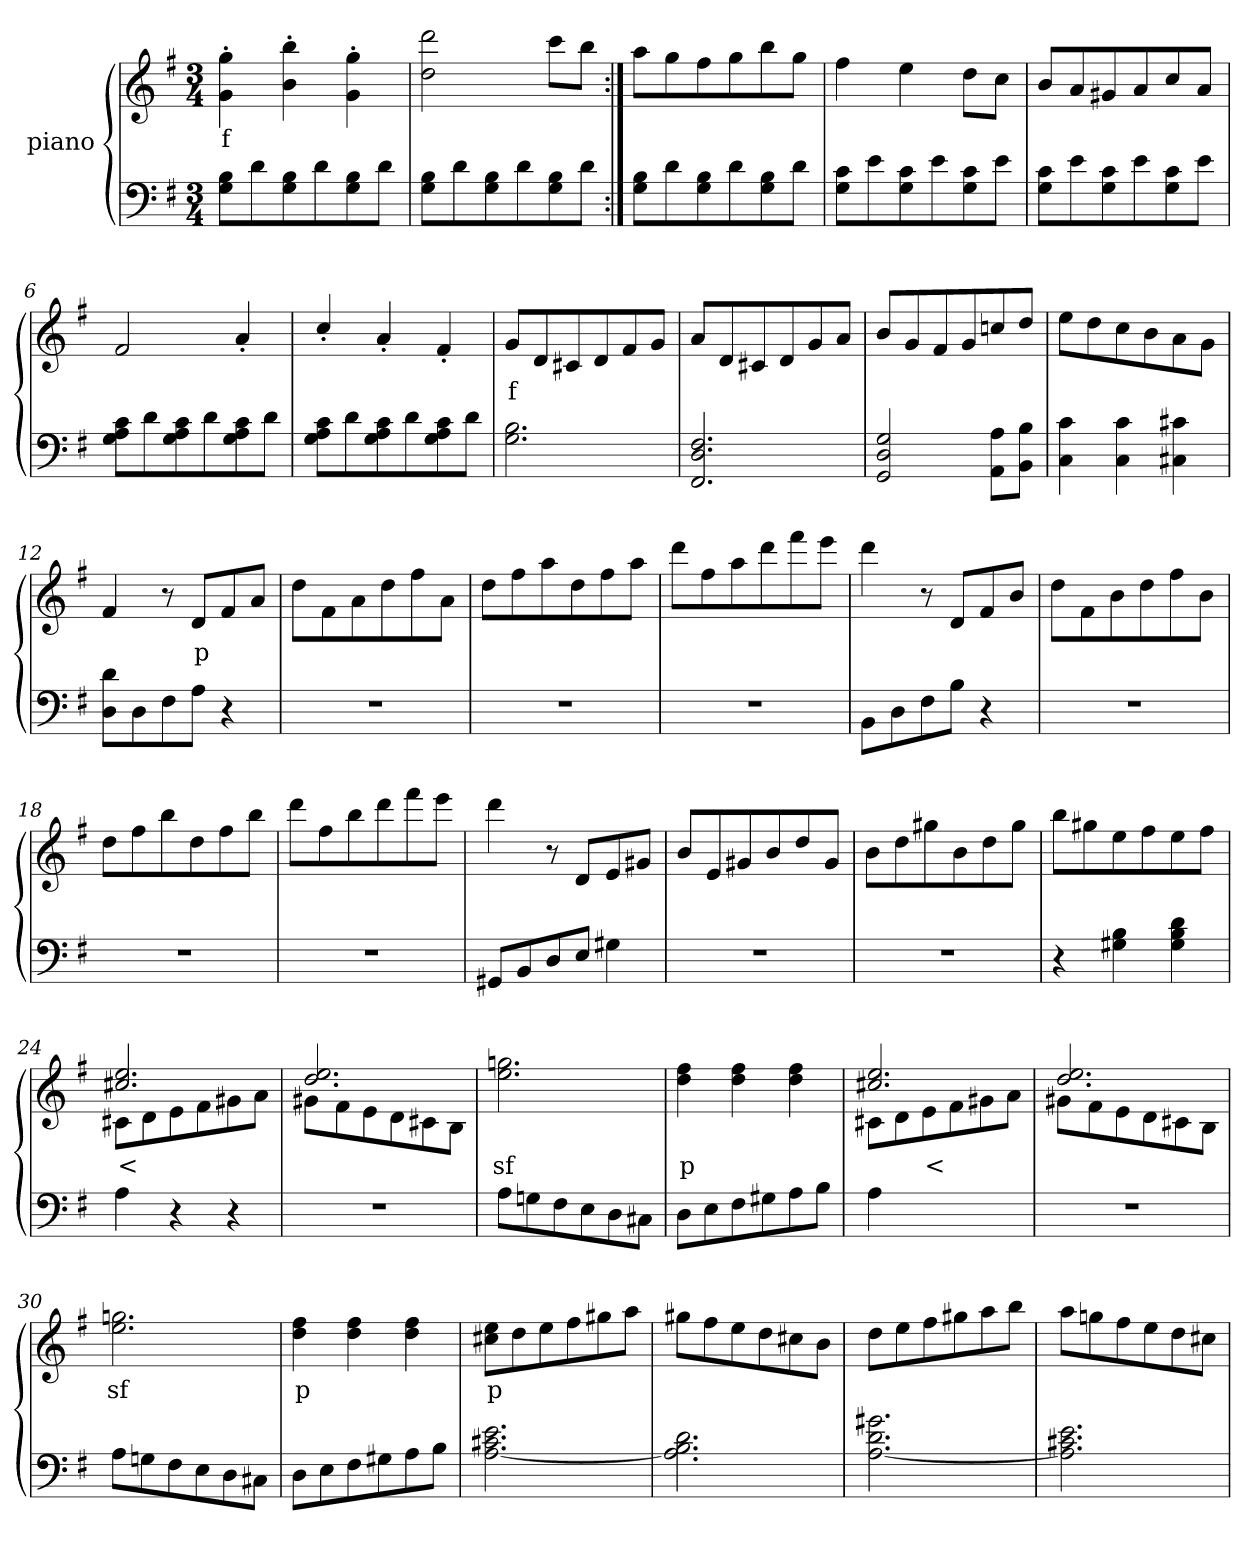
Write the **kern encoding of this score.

**kern	**kern	**text
*part2	*part1	*part1
*staff2	*staff1	*staff1
*	*I"piano	*
*clefF4	*clefG2	*
*k[f#]	*k[f#]	*
*G:	*G:	*
*M3/4	*M3/4	*
=1	=1	=1
8G 8BL	4g'> 4gg'>	f
8d	.	.
8G 8B	4b'> 4bb'>	.
8d	.	.
8G 8B	4g'> 4gg'>	.
8dJ	.	.
=2	=2	=2
8G 8BL	2dd 2ddd	.
8d	.	.
8G 8B	.	.
8d	.	.
8G 8B	8cccL	.
8dJ	8bbJ	.
=3:|!	=3:|!	=3:|!
8G 8BL	8aaL	.
8d	8gg	.
8G 8B	8ff#	.
8d	8gg	.
8G 8B	8bb	.
8dJ	8ggJ	.
=4	=4	=4
8G 8cL	4ff#	.
8e	.	.
8G 8c	4ee	.
8e	.	.
8G 8c	8ddL	.
8eJ	8ccJ	.
=5	=5	=5
8G 8cL	8bL	.
8e	8a	.
8G 8c	8g#X	.
8e	8a	.
8G 8c	8cc	.
8eJ	8aJ	.
=6	=6	=6
8G 8A 8cL	2f#	.
8d	.	.
8G 8A 8c	.	.
8d	.	.
8G 8A 8c	4a'>	.
8dJ	.	.
=7	=7	=7
8G 8A 8cL	4cc'>/	.
8d	.	.
8G 8A 8c	4a'>	.
8d	.	.
8G 8A 8c	4f#'>	.
8dJ	.	.
=8	=8	=8
2.G 2.B	8gL	f
.	8d	.
.	8c#X	.
.	8d	.
.	8f#	.
.	8gJ	.
=9	=9	=9
2.FF# 2.D 2.F#	8aL	.
.	8d	.
.	8c#X	.
.	8d	.
.	8g	.
.	8aJ	.
=10	=10	=10
2GG 2D 2G	8bL	.
.	8g	.
.	8f#	.
.	8g	.
8AA 8AL	8ccn	.
8BB 8BJ	8ddJ	.
=11	=11	=11
4C 4c	8eeL	.
.	8dd	.
4C 4c	8cc	.
.	8b	.
4C#X 4c#X	8a	.
.	8gJ	.
=12	=12	=12
8D 8dL	4f#	.
8D	.	.
8F#	8r	.
8AJ	8dL	p
4r	8f#	.
.	8aJ	.
=13	=13	=13
2.r	8ddL	.
.	8f#	.
.	8a	.
.	8dd	.
.	8ff#	.
.	8aJ	.
=14	=14	=14
2.r	8ddL	.
.	8ff#	.
.	8aa	.
.	8dd	.
.	8ff#	.
.	8aaJ	.
=15	=15	=15
2.r	8dddL	.
.	8ff#	.
.	8aa	.
.	8ddd	.
.	8fff#	.
.	8eeeJ	.
=16	=16	=16
8BBL	4ddd	.
8D	.	.
8F#	8r	.
8BJ	8dL	.
4r	8f#	.
.	8bJ	.
=17	=17	=17
2.r	8ddL	.
.	8f#	.
.	8b	.
.	8dd	.
.	8ff#	.
.	8bJ	.
=18	=18	=18
2.r	8ddL	.
.	8ff#	.
.	8bb	.
.	8dd	.
.	8ff#	.
.	8bbJ	.
=19	=19	=19
2.r	8dddL	.
.	8ff#	.
.	8bb	.
.	8ddd	.
.	8fff#	.
.	8eeeJ	.
=20	=20	=20
8GG#XL	4ddd	.
8BB	.	.
8D	8r	.
8EJ	8dL	.
4G#	8e	.
.	8g#XJ	.
=21	=21	=21
2.r	8bL	.
.	8e	.
.	8g#X	.
.	8b	.
.	8dd	.
.	8g#J	.
=22	=22	=22
2.r	8bL	.
.	8dd	.
.	8gg#X	.
.	8b	.
.	8dd	.
.	8gg#J	.
=23	=23	=23
4r	8bbL	.
.	8gg#X	.
4G#X 4B	8ee	.
.	8ff#	.
4G# 4B 4d	8ee	.
.	8ff#J	.
=24	=24	=24
*	*^	*
4A	2.cc#X 2.ee	8c#L	<
.	.	8d	.
4r	.	8e	.
.	.	8f#	.
4r	.	8g#X	.
.	.	8aJ	.
=25	=25	=25	=25
2.r	2.dd 2.ee	8g#XL	.
.	.	8f#	.
.	.	8e	.
.	.	8d	.
.	.	8c#X	.
.	.	8BJ	.
*	*v	*v	*
=26	=26	=26
8AL	2.ee 2.ggn	sf
8Gn	.	.
8F#	.	.
8E	.	.
8D	.	.
8C#XJ	.	.
=27	=27	=27
8DL	4dd 4ff#	p
8E	.	.
8F#	4dd 4ff#	.
8G#X	.	.
8A	4dd 4ff#	.
8BJ	.	.
=28	=28	=28
*	*^	*
4A	2.cc#X 2.ee	8c#L	.
.	.	8d	.
2ryy	.	8e	<
.	.	8f#	.
.	.	8g#X	.
.	.	8aJ	.
=29	=29	=29	=29
2.r	2.dd 2.ee	8g#XL	.
.	.	8f#	.
.	.	8e	.
.	.	8d	.
.	.	8c#X	.
.	.	8BJ	.
*	*v	*v	*
=30	=30	=30
8AL	2.ee 2.ggn	sf
8Gn	.	.
8F#	.	.
8E	.	.
8D	.	.
8C#XJ	.	.
=31	=31	=31
8DL	4dd 4ff#	p
8E	.	.
8F#	4dd 4ff#	.
8G#X	.	.
8A	4dd 4ff#	.
8BJ	.	.
=32	=32	=32
[2.A 2.c#X 2.e	8cc#X 8eeL	p
.	8dd	.
.	8ee	.
.	8ff#	.
.	8gg#X	.
.	8aaJ	.
=33	=33	=33
2.A] 2.B 2.d	8gg#XL	.
.	8ff#	.
.	8ee	.
.	8dd	.
.	8cc#X	.
.	8bJ	.
=34	=34	=34
[2.A 2.d 2.g#X	8ddL	.
.	8ee	.
.	8ff#	.
.	8gg#X	.
.	8aa	.
.	8bbJ	.
=35	=35	=35
2.A] 2.c#X 2.e	8aaL	.
.	8ggn	.
.	8ff#	.
.	8ee	.
.	8dd	.
.	8cc#XJ	.
=	=	=
*-	*-	*-
